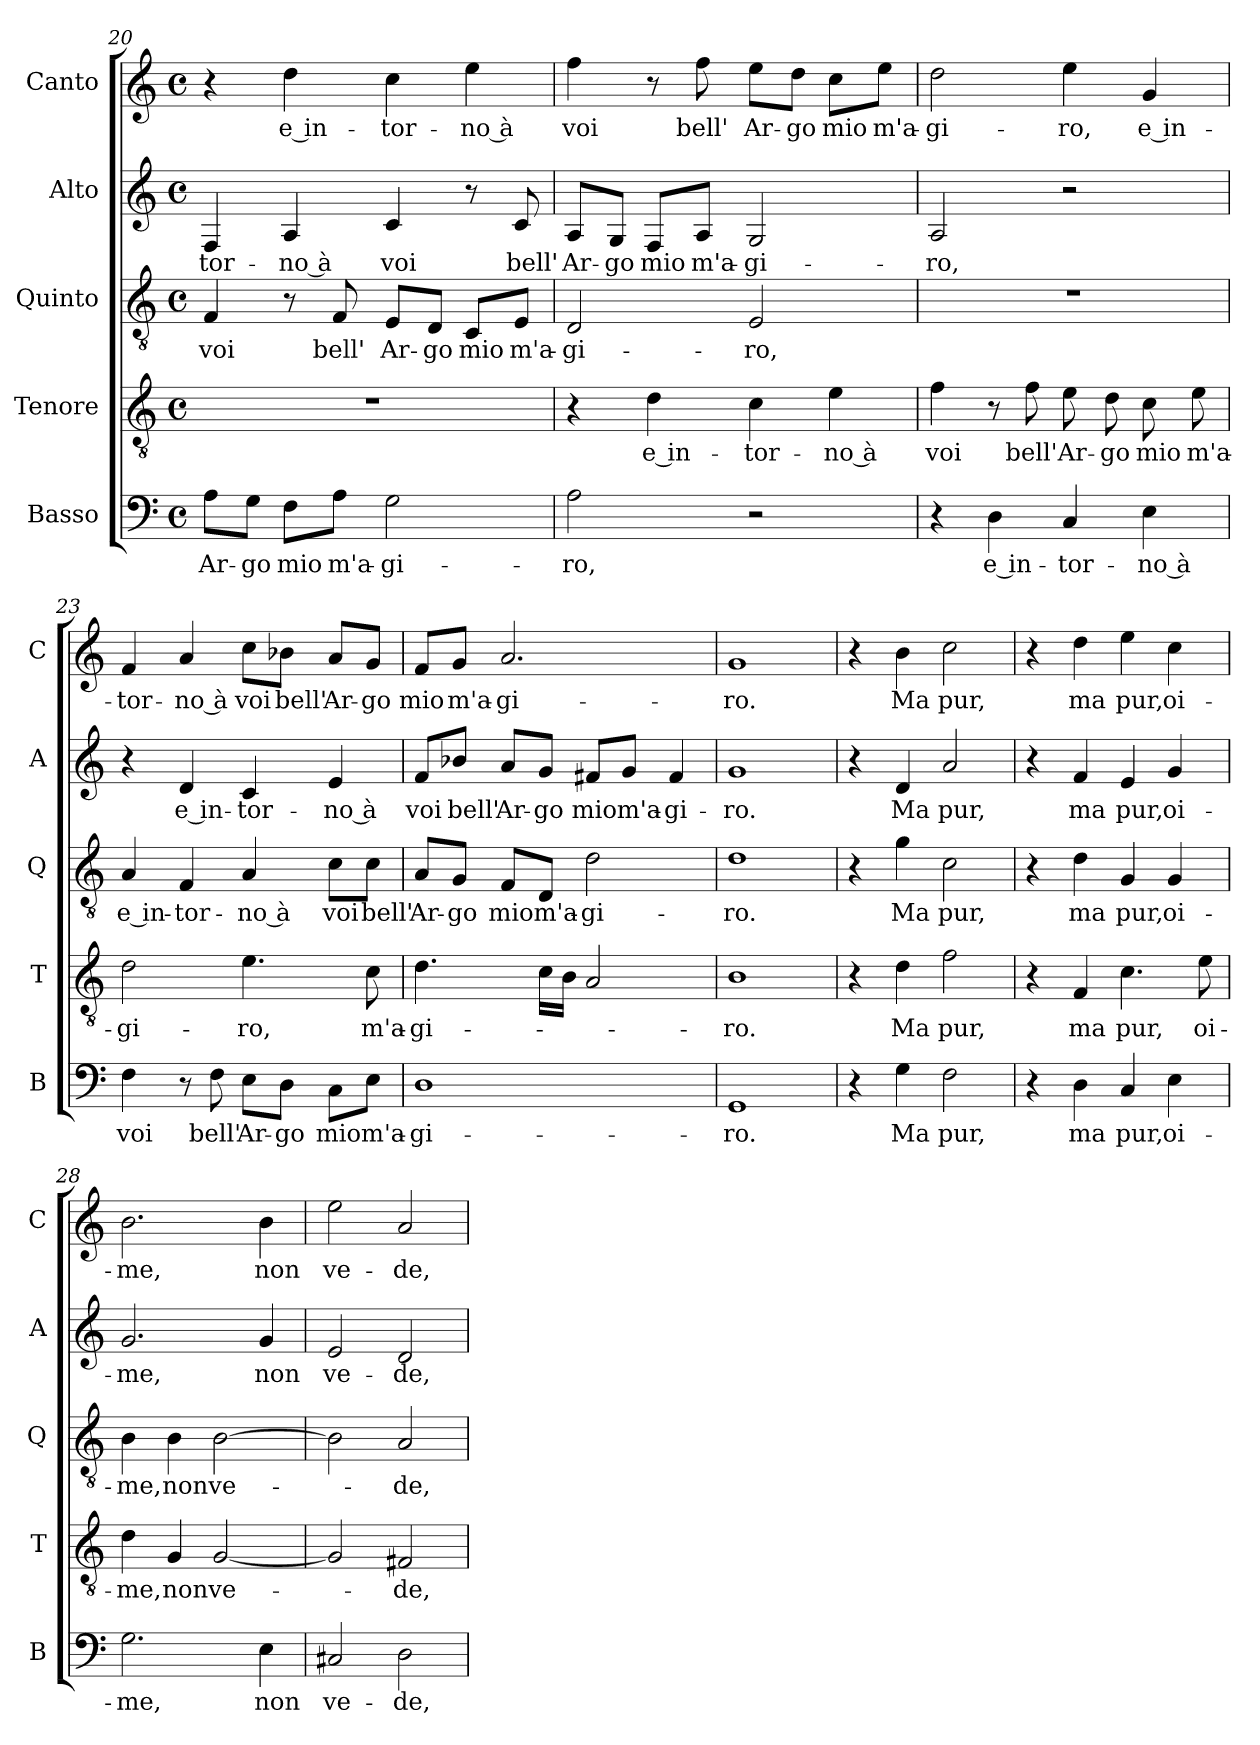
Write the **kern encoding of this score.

**kern	**text	**kern	**text	**kern	**text	**kern	**text	**kern	**text
*part5	*part5	*part4	*part4	*part3	*part3	*part2	*part2	*part1	*part1
*staff5	*staff5	*staff4	*staff4	*staff3	*staff3	*staff2	*staff2	*staff1	*staff1
*I"Basso	*	*I"Tenore	*	*I"Quinto	*	*I"Alto	*	*I"Canto	*
*I'B	*	*I'T	*	*I'Q	*	*I'A	*	*I'C	*
*clefF4	*	*clefGv2	*	*clefGv2	*	*clefG2	*	*clefG2	*
*k[]	*	*k[]	*	*k[]	*	*k[]	*	*k[]	*
*C:	*	*C:	*	*C:	*	*C:	*	*C:	*
*M4/4	*	*M4/4	*	*M4/4	*	*M4/4	*	*M4/4	*
*met(c)	*	*met(c)	*	*met(c)	*	*met(c)	*	*met(c)	*
=20	=20	=20	=20	=20	=20	=20	=20	=20	=20
!	!LO:LY:b	!	!	!	!LO:LY:b	!	!LO:LY:b	!	!
8A\L	Ar-	1r	.	4F/	voi	4F/	-tor-	4r	.
!	!LO:LY:b	!	!	!	!	!	!	!	!
8G\J	-go	.	.	.	.	.	.	.	.
!	!LO:LY:b	!	!	!	!	!	!LO:LY:b	!	!LO:LY:b
8F\L	mio	.	.	8r	.	4A/	-no à	4dd\	e in-
!	!LO:LY:b	!	!	!	!LO:LY:b	!	!	!	!
8A\J	m'a-	.	.	8F/	bell'	.	.	.	.
!	!LO:LY:b	!	!	!	!LO:LY:b	!	!LO:LY:b	!	!LO:LY:b
2G\	-gi-	.	.	8E/L	Ar-	4c/	voi	4cc\	-tor-
!	!	!	!	!	!LO:LY:b	!	!	!	!
.	.	.	.	8D/J	-go	.	.	.	.
!	!	!	!	!	!LO:LY:b	!	!	!	!LO:LY:b
.	.	.	.	8C/L	mio	8r	.	4ee\	-no à
!	!	!	!	!	!LO:LY:b	!	!LO:LY:b	!	!
.	.	.	.	8E/J	m'a-	8c/	bell'	.	.
=21	=21	=21	=21	=21	=21	=21	=21	=21	=21
!	!LO:LY:b	!	!	!	!LO:LY:b	!	!LO:LY:b	!	!LO:LY:b
2A\	-ro,	4r	.	2D/	-gi-	8A/L	Ar-	4ff\	voi
!	!	!	!	!	!	!	!LO:LY:b	!	!
.	.	.	.	.	.	8G/J	-go	.	.
!	!	!	!LO:LY:b	!	!	!	!LO:LY:b	!	!
.	.	4d\	e in-	.	.	8F/L	mio	8r	.
!	!	!	!	!	!	!	!LO:LY:b	!	!LO:LY:b
.	.	.	.	.	.	8A/J	m'a-	8ff\	bell'
!	!	!	!LO:LY:b	!	!LO:LY:b	!	!LO:LY:b	!	!LO:LY:b
2r	.	4c\	-tor-	2E/	-ro,	2G/	-gi-	8ee\L	Ar-
!	!	!	!	!	!	!	!	!	!LO:LY:b
.	.	.	.	.	.	.	.	8dd\J	-go
!	!	!	!LO:LY:b	!	!	!	!	!	!LO:LY:b
.	.	4e\	-no à	.	.	.	.	8cc\L	mio
!	!	!	!	!	!	!	!	!	!LO:LY:b
.	.	.	.	.	.	.	.	8ee\J	m'a-
!!LO:LB:g=z
=22	=22	=22	=22	=22	=22	=22	=22	=22	=22
!	!	!	!LO:LY:b	!	!	!	!LO:LY:b	!	!LO:LY:b
4r	.	4f\	voi	1r	.	2A/	-ro,	2dd\	-gi-
!	!LO:LY:b	!	!	!	!	!	!	!	!
4D\	e in-	8r	.	.	.	.	.	.	.
!	!	!	!LO:LY:b	!	!	!	!	!	!
.	.	8f\	bell'	.	.	.	.	.	.
!	!LO:LY:b	!	!LO:LY:b	!	!	!	!	!	!LO:LY:b
4C/	-tor-	8e\	Ar-	.	.	2r	.	4ee\	-ro,
!	!	!	!LO:LY:b	!	!	!	!	!	!
.	.	8d\	-go	.	.	.	.	.	.
!	!LO:LY:b	!	!LO:LY:b	!	!	!	!	!	!LO:LY:b
4E\	-no à	8c\	mio	.	.	.	.	4g/	e in-
!	!	!	!LO:LY:b	!	!	!	!	!	!
.	.	8e\	m'a-	.	.	.	.	.	.
=23	=23	=23	=23	=23	=23	=23	=23	=23	=23
!	!LO:LY:b	!	!LO:LY:b	!	!LO:LY:b	!	!	!	!LO:LY:b
4F\	voi	2d\	-gi-	4A/	e in-	4r	.	4f/	-tor-
!	!	!	!	!	!LO:LY:b	!	!LO:LY:b	!	!LO:LY:b
8r	.	.	.	4F/	-tor-	4d/	e in-	4a/	-no à
!	!LO:LY:b	!	!	!	!	!	!	!	!
8F\	bell'	.	.	.	.	.	.	.	.
!	!LO:LY:b	!	!LO:LY:b	!	!LO:LY:b	!	!LO:LY:b	!	!LO:LY:b
8E\L	Ar-	4.e\	-ro,	4A/	-no à	4c/	-tor-	8cc\L	voi
!	!LO:LY:b	!	!	!	!	!	!	!	!LO:LY:b
8D\J	-go	.	.	.	.	.	.	8b-X\J	bell'
!	!LO:LY:b	!	!	!	!LO:LY:b	!	!LO:LY:b	!	!LO:LY:b
8C\L	mio	.	.	8c\L	voi	4e/	-no à	8a/L	Ar-
!	!LO:LY:b	!	!LO:LY:b	!	!LO:LY:b	!	!	!	!LO:LY:b
8E\J	m'a-	8c\	m'a-	8c\J	bell'	.	.	8g/J	-go
=24	=24	=24	=24	=24	=24	=24	=24	=24	=24
!	!LO:LY:b	!	!LO:LY:b	!	!LO:LY:b	!	!LO:LY:b	!	!LO:LY:b
1D	-gi-	4.d\	-gi-	8A/L	Ar-	8f/L	voi	8f/L	mio
!	!	!	!	!	!LO:LY:b	!	!LO:LY:b	!	!LO:LY:b
.	.	.	.	8G/J	-go	8b-X/J	bell'	8g/J	m'a-
!	!	!	!	!	!LO:LY:b	!	!LO:LY:b	!	!LO:LY:b
.	.	.	.	8F/L	mio	8a/L	Ar-	2.a/	-gi-
!	!	!	!	!	!LO:LY:b	!	!LO:LY:b	!	!
.	.	16c\LL	.	8D/J	m'a-	8g/J	-go	.	.
.	.	16B\JJ	.	.	.	.	.	.	.
!	!	!	!	!	!LO:LY:b	!	!LO:LY:b	!	!
.	.	2A/	.	2d\	-gi-	8f#X/L	mio	.	.
!	!	!	!	!	!	!	!LO:LY:b	!	!
.	.	.	.	.	.	8g/J	m'a-	.	.
!	!	!	!	!	!	!	!LO:LY:b	!	!
.	.	.	.	.	.	4f#/	-gi-	.	.
=25	=25	=25	=25	=25	=25	=25	=25	=25	=25
!	!LO:LY:b	!	!LO:LY:b	!	!LO:LY:b	!	!LO:LY:b	!	!LO:LY:b
1GG	-ro.	1B	-ro.	1d	-ro.	1g	-ro.	1g	-ro.
!!LO:PB:g=z
=26	=26	=26	=26	=26	=26	=26	=26	=26	=26
4r	.	4r	.	4r	.	4r	.	4r	.
!	!LO:LY:b	!	!LO:LY:b	!	!LO:LY:b	!	!LO:LY:b	!	!LO:LY:b
4G\	Ma	4d\	Ma	4g\	Ma	4d/	Ma	4b\	Ma
!	!LO:LY:b	!	!LO:LY:b	!	!LO:LY:b	!	!LO:LY:b	!	!LO:LY:b
2F\	pur,	2f\	pur,	2c\	pur,	2a/	pur,	2cc\	pur,
=27	=27	=27	=27	=27	=27	=27	=27	=27	=27
4r	.	4r	.	4r	.	4r	.	4r	.
!	!LO:LY:b	!	!LO:LY:b	!	!LO:LY:b	!	!LO:LY:b	!	!LO:LY:b
4D\	ma	4F/	ma	4d\	ma	4f/	ma	4dd\	ma
!	!LO:LY:b	!	!LO:LY:b	!	!LO:LY:b	!	!LO:LY:b	!	!LO:LY:b
4C/	pur,	4.c\	pur,	4G/	pur,	4e/	pur,	4ee\	pur,
!	!LO:LY:b	!	!	!	!LO:LY:b	!	!LO:LY:b	!	!LO:LY:b
4E\	oi-	.	.	4G/	oi-	4g/	oi-	4cc\	oi-
!	!	!	!LO:LY:b	!	!	!	!	!	!
.	.	8e\	oi-	.	.	.	.	.	.
=28	=28	=28	=28	=28	=28	=28	=28	=28	=28
!	!LO:LY:b	!	!LO:LY:b	!	!LO:LY:b	!	!LO:LY:b	!	!LO:LY:b
2.G\	-me,	4d\	-me,	4B\	-me,	2.g/	-me,	2.b\	-me,
!	!	!	!LO:LY:b	!	!LO:LY:b	!	!	!	!
.	.	4G/	non	4B\	non	.	.	.	.
!	!	!	!LO:LY:b	!	!LO:LY:b	!	!	!	!
.	.	[2G/	ve-	[2B\	ve-	.	.	.	.
!	!LO:LY:b	!	!	!	!	!	!LO:LY:b	!	!LO:LY:b
4E\	non	.	.	.	.	4g/	non	4b\	non
=29	=29	=29	=29	=29	=29	=29	=29	=29	=29
!	!LO:LY:b	!	!	!	!	!	!LO:LY:b	!	!LO:LY:b
2C#X/	ve-	2G/]	.	2B\]	.	2e/	ve-	2ee\	ve-
!	!LO:LY:b	!	!LO:LY:b	!	!LO:LY:b	!	!LO:LY:b	!	!LO:LY:b
2D\	-de,	2F#X/	-de,	2A/	-de,	2d/	-de,	2a/	-de,
=	=	=	=	=	=	=	=	=	=
*-	*-	*-	*-	*-	*-	*-	*-	*-	*-
